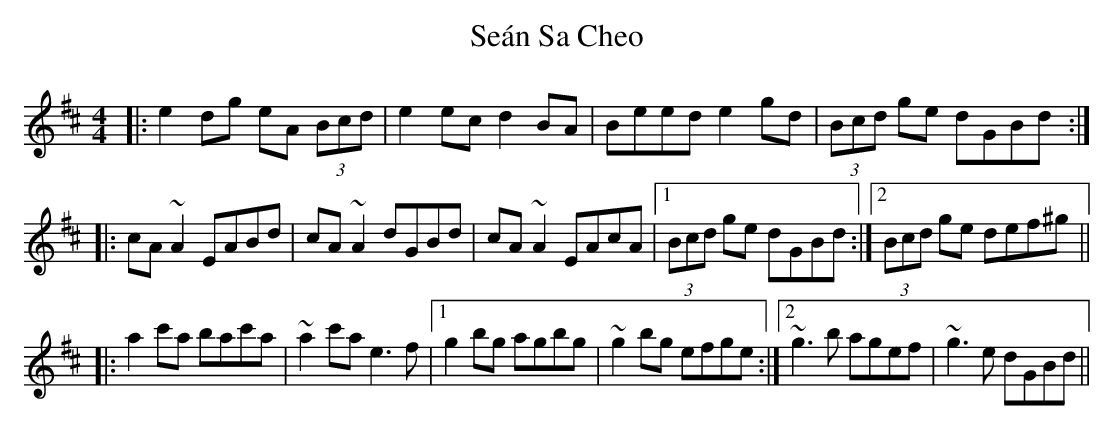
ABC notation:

X:1
T: Seán Sa Cheo
M: 4/4
L: 1/8
K: Amix
|:e2dg eA (3Bcd|e2ec d2BA|Beed e2gd|(3Bcd ge dGBd:|
|:cA~A2 EABd|cA~A2 dGBd|cA~A2 EAcA|1 (3Bcd ge dGBd:|2 (3Bcd ge def^g||
|:a2c'a bac'a|~a2c'a e3f|1 g2bg agbg|~g2bg efge:|2 ~g3b agef|~g3e dGBd||
